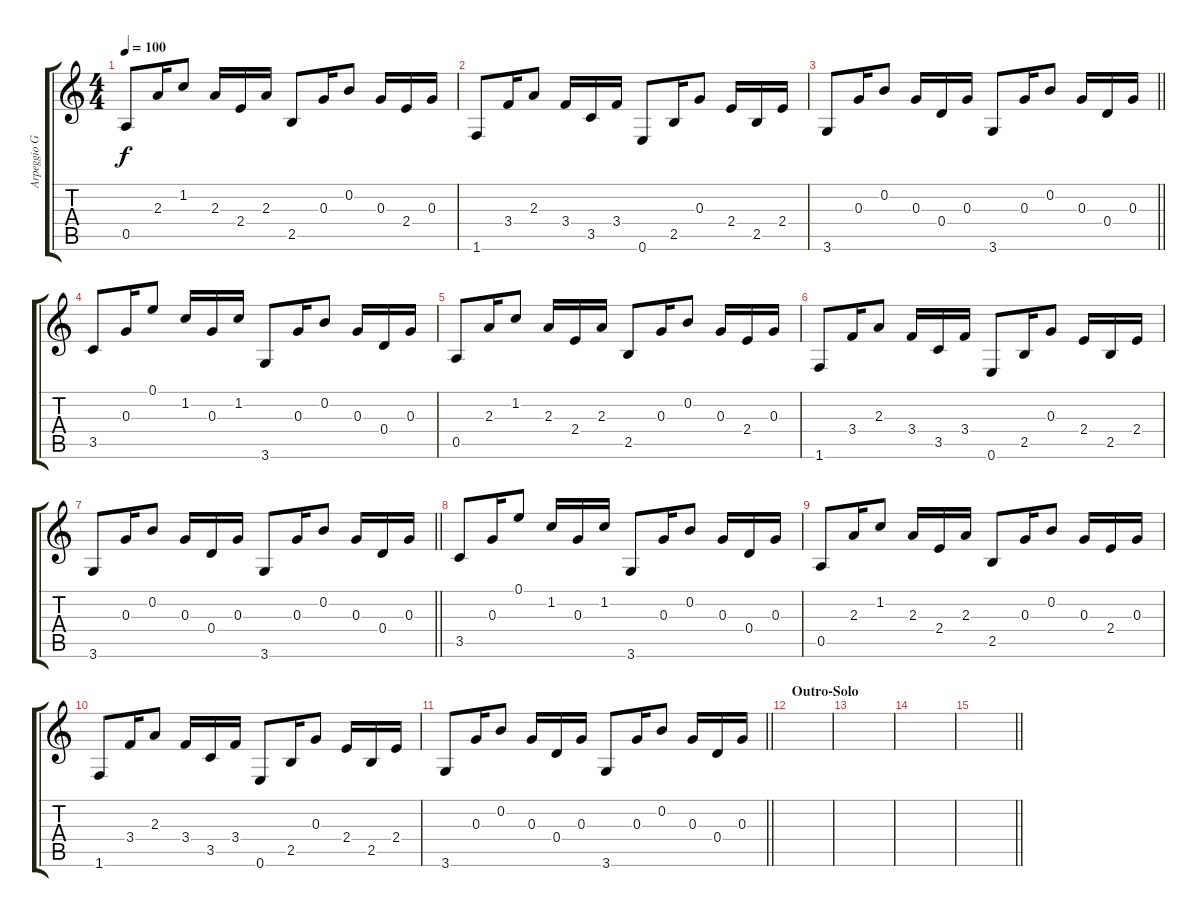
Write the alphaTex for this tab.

\track ("Arpeggio Guitar" "Arpeggio G") {instrument acousticguitarsteel}
\staff {score tabs}
\tuning (E4 B3 G3 D3 A2 E2) {hide}
\ts (4 4)
\tempo 100
\clef g2
\ks c
0.5.8{dy f} 2.3.16 1.2.8 2.3.16 2.4.16 2.3.16 2.5.8 0.3.16 0.2.8 0.3.16 2.4.16 0.3.16 |
1.6.8 3.4.16 2.3.8 3.4.16 3.5.16 3.4.16 0.6.8 2.5.16 0.3.8 2.4.16 2.5.16 2.4.16 |
\barLineRight lightlight
3.6.8 0.3.16 0.2.8 0.3.16 0.4.16 0.3.16 3.6.8 0.3.16 0.2.8 0.3.16 0.4.16 0.3.16 |
3.5.8{volume 2} 0.3.16 0.1.8 1.2.16 0.3.16 1.2.16 3.6.8 0.3.16 0.2.8 0.3.16 0.4.16 0.3.16 |
0.5.8 2.3.16 1.2.8 2.3.16 2.4.16 2.3.16 2.5.8 0.3.16 0.2.8 0.3.16 2.4.16 0.3.16 |
1.6.8 3.4.16 2.3.8 3.4.16 3.5.16 3.4.16 0.6.8 2.5.16 0.3.8 2.4.16 2.5.16 2.4.16 |
\barLineRight lightlight
3.6.8 0.3.16 0.2.8 0.3.16 0.4.16 0.3.16 3.6.8 0.3.16 0.2.8 0.3.16 0.4.16 0.3.16 |
3.5.8 0.3.16 0.1.8 1.2.16 0.3.16 1.2.16 3.6.8 0.3.16 0.2.8 0.3.16 0.4.16 0.3.16 |
0.5.8 2.3.16 1.2.8 2.3.16 2.4.16 2.3.16 2.5.8 0.3.16 0.2.8 0.3.16 2.4.16 0.3.16 |
1.6.8 3.4.16 2.3.8 3.4.16 3.5.16 3.4.16 0.6.8 2.5.16 0.3.8 2.4.16 2.5.16 2.4.16 |
\barLineRight lightlight
3.6.8 0.3.16 0.2.8 0.3.16 0.4.16 0.3.16 3.6.8 0.3.16 0.2.8 0.3.16 0.4.16 0.3.16 |
\section ("" "Outro-Solo")
|
|
|
\barLineRight lightlight
